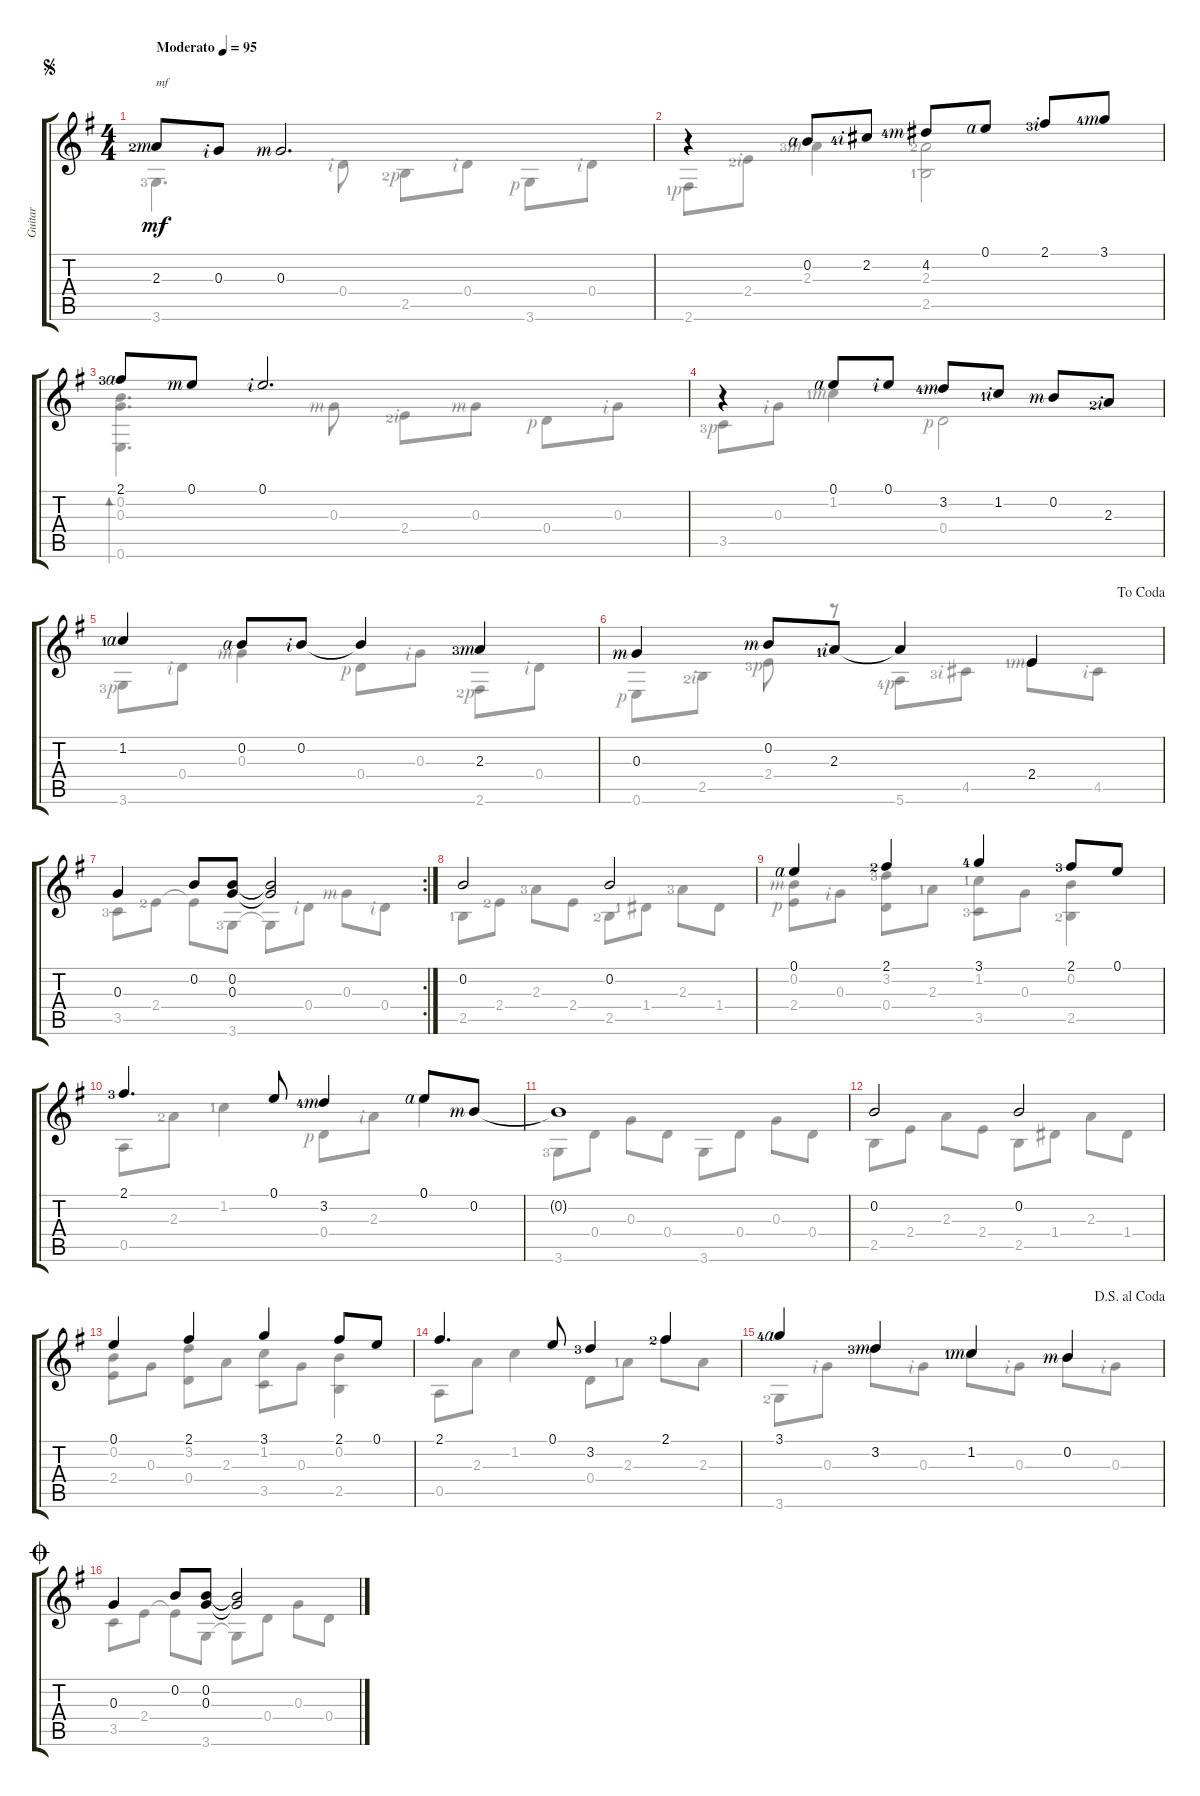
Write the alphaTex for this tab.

\track ("Guitar" "Guitar") {instrument acousticguitarnylon}
\staff {score tabs}
\tuning (E4 B3 G3 D3 A2 E2) {hide}
\voice
\ts (4 4)
\jump segno
\tempo (95 "Moderato")
\clef g2
\ks g
2.3{lf 3 rf 3}.8{txt "mf" dy mf instrument acousticguitarnylon} 0.3{rf 2}.8 0.3{rf 3}.2{d} |
r.4 0.2{rf 4}.8 2.2{lf 5 rf 2}.8 4.2{lf 5 rf 3}.8 0.1{rf 4}.8 2.1{lf 4 rf 2}.8 3.1{lf 5 rf 3}.8 |
2.1{lf 4 rf 4}.8 0.1{rf 3}.8 0.1{rf 2}.2{d} |
r.4 0.1{rf 4}.8 0.1{rf 2}.8 3.2{lf 5 rf 3}.8 1.2{lf 2 rf 2}.8 0.2{rf 3}.8 2.3{lf 3 rf 2}.8 |
1.2{lf 2 rf 4}.4 0.2{rf 4}.8 0.2{rf 2}.8 0.2{t}.4 2.3{lf 4 rf 3}.4 |
\jump dacoda
0.3{rf 3}.4 0.2{rf 3}.8 2.3{lf 2 rf 2}.8 2.3{t}.4 2.4.4 |
\rc 2
0.3.4 0.2.8 (0.2 0.3).8 (0.2{t} 0.3{t}).2 |
0.2.2 0.2.2 |
0.1{rf 4}.4 2.1{lf 3}.4 3.1{lf 5}.4 2.1{lf 4}.8 0.1.8 |
2.1{lf 4}.4{d} 0.1.8 3.2{lf 5 rf 3}.4 0.1{rf 4}.8 0.2{rf 3}.8 |
0.2{t}.1 |
0.2.2 0.2.2 |
0.1.4 2.1.4 3.1.4 2.1.8 0.1.8 |
2.1.4{d} 0.1.8 3.2{lf 4}.4 2.1{lf 3}.4 |
\jump dalsegnoalcoda
3.1{lf 5 rf 4}.4 3.2{lf 4 rf 3}.4 1.2{lf 2 rf 3}.4 0.2{rf 3}.4 |
\jump coda
0.3.4 0.2.8 (0.2 0.3).8 (0.2{t} 0.3{t}).2
\voice
\clef g2
\ottava regular
\simile none
\ks g
3.6{lf 4}.4{d dy mf} 0.4{rf 2}.8 2.5{lf 3 rf 1}.8 0.4{rf 2}.8 3.6{rf 1}.8 0.4{rf 2}.8 |
2.6{lf 2 rf 1}.8 2.4{lf 3 rf 2}.8 2.3{lf 4 rf 3}.4 (2.3{lf 3} 2.5{lf 2}).2 |
(0.2 0.3 0.6).4{d bd 60} 0.3{rf 3}.8 2.4{lf 3 rf 2}.8 0.3{rf 3}.8 0.4{rf 1}.8 0.3{rf 2}.8 |
3.5{lf 4 rf 1}.8 0.3{rf 2}.8 1.2{lf 2 rf 3}.4 0.4{rf 1}.2 |
3.6{lf 4 rf 1}.8 0.4{rf 2}.8 0.3{rf 3}.4 0.4{rf 1}.8 0.3{rf 2}.8 2.6{lf 3 rf 1}.8 0.4{rf 2}.8 |
0.6{rf 1}.8 2.5{lf 3 rf 2}.8 2.4{lf 4 rf 1}.8 r.8 5.6{lf 5 rf 1}.8 4.5{lf 4 rf 2}.8 2.4{lf 2 rf 3}.8 4.5{rf 2}.8 |
3.5{lf 4}.8 2.4{lf 3}.8 2.4{t}.8 3.6{lf 4}.8 3.6{t}.8 0.4{rf 2}.8 0.3{rf 3}.8 0.4{rf 2}.8 |
2.5{lf 2}.8 2.4{lf 3}.8 2.3{lf 4}.8 2.4.8 2.5{lf 3}.8 1.4{lf 2}.8 2.3{lf 4}.8 1.4.8 |
(0.2{rf 3} 2.4{rf 1}).8 0.3{rf 2}.8 (3.2{lf 4} 0.4).8 2.3{lf 2}.8 (1.2{lf 2} 3.5{lf 4}).8 0.3.8 (0.2 2.5{lf 3}).4 |
0.5.8 2.3{lf 3}.8 1.2{lf 2}.4 0.4{rf 1}.8 2.3{rf 2}.8 0.1.4 |
3.6{lf 4}.8 0.4.8 0.3.8 0.4.8 3.6.8 0.4.8 0.3.8 0.4.8 |
2.5.8 2.4.8 2.3.8 2.4.8 2.5.8 1.4.8 2.3.8 1.4.8 |
(0.2 2.4).8 0.3.8 (3.2 0.4).8 2.3.8 (1.2 3.5).8 0.3.8 (0.2 2.5).4 |
0.5.8 2.3.8 1.2.4 0.4.8 2.3{lf 2}.8 2.1.8 2.3.8 |
3.6{lf 3}.8 0.3{rf 2}.8 3.2.8 0.3{rf 2}.8 1.2.8 0.3{rf 2}.8 0.2.8 0.3{rf 2}.8 |
3.5.8 2.4.8 2.4{t}.8 3.6.8 3.6{t}.8 0.4.8 0.3.8 0.4.8
